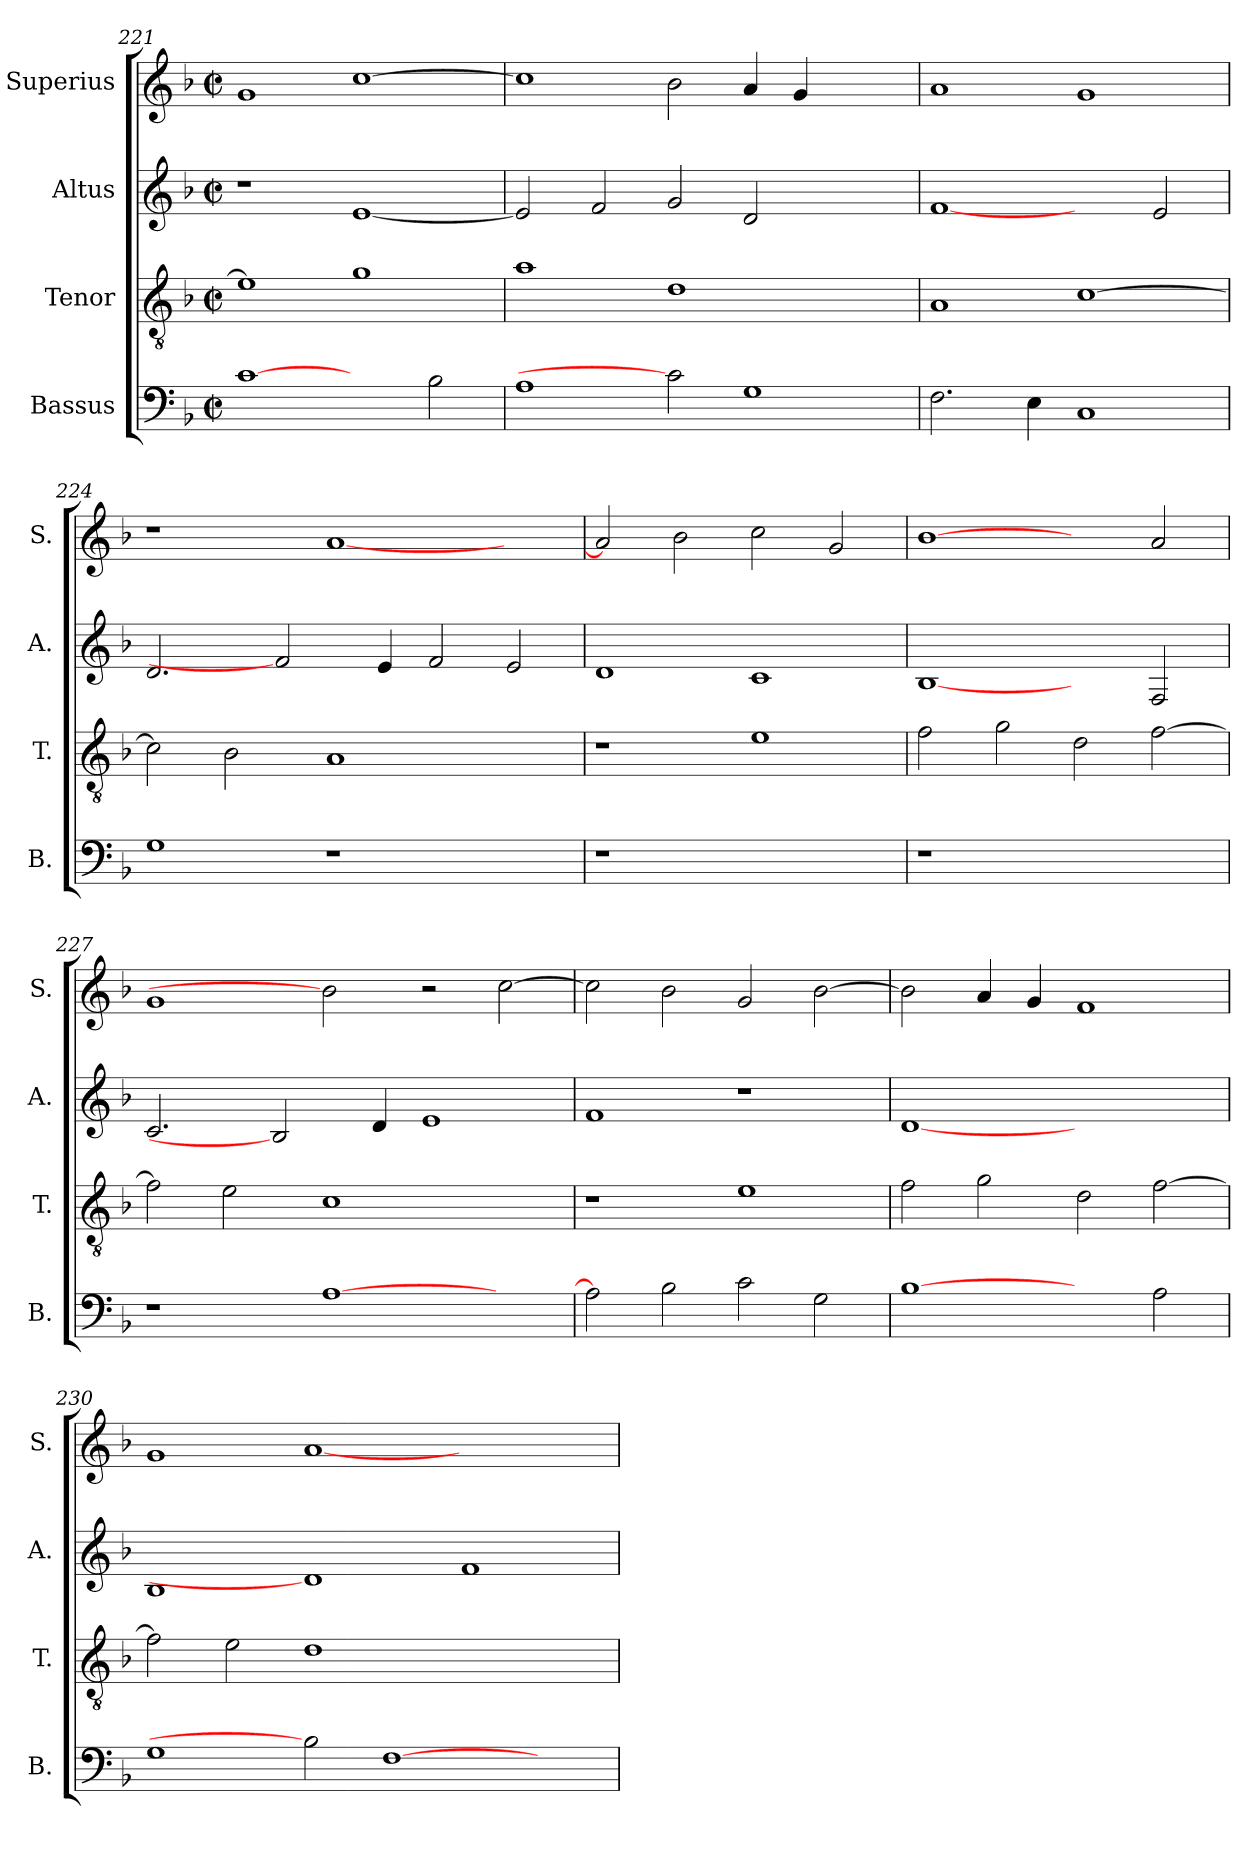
**kern	**kern	**kern	**kern
*part4	*part3	*part2	*part1
*staff4	*staff3	*staff2	*staff1
*I"Bassus	*I"Tenor	*I"Altus	*I"Superius
*I'B.	*I'T.	*I'A.	*I'S.
*clefF4	*clefGv2	*clefG2	*clefG2
*	*ITrd7c12	*	*
*k[b-]	*k[b-]	*k[b-]	*k[b-]
*F:	*F:	*F:	*F:
*M2/2	*M2/2	*M2/2	*M2/2
*met(c|)	*met(c|)	*met(c|)	*met(c|)
=221	=221	=221	=221
[1ci	1Ei]	1r	1gi
2ryy	1Gi	[<1ei	[>1cci
2B-i\	.	.	.
=222	=222	=222	=222
1Ai	1Ai	2ei/]	1cci]
.	.	2fi/	.
2ci]	1Di	2gi/	2b-i\
1Gi	.	2di/	4ai/
.	.	.	4gi/
.	2ryy	2ryy	2ryy
=223	=223	=223	=223
2.Fi\	1AAi	[1fi	1ai
4Ei\	.	.	.
1Ci	[>1Ci	2ryy	1gi
.	.	2ei/	.
!!LO:LB:g=z
=224	=224	=224	=224
1Gi	2Ci\]	2.di/	1r
.	2BB-i\	.	.
.	.	2fi]	.
1r	1AAi	.	[<1ai
.	.	4ei/	.
.	.	2fi/	.
2ryy	2ryy	2ei/	2ryy
=225	=225	=225	=225
!LO:N:vis=1	!	!	!
1r	1r	1di	2ai/]
.	.	.	2b-i\
1ryy	1Ei	1ci	2cci\
.	.	.	2gi/
=226	=226	=226	=226
!LO:N:vis=1	!	!	!
1r	2Fi\	[1B-i	[1b-i
.	2Gi\	.	.
1ryy	2Di\	2ryy	2ryy
.	[>2Fi\	2Fi/	2ai/
=227	=227	=227	=227
1r	2Fi\]	2.ci/	1gi
.	2Ei\	.	.
.	.	2B-i]	.
[>1Ai	1Ci	.	2b-i]
.	.	4di/	.
.	.	1ei	2r
2ryy	2ryy	.	[>2cci\
=228	=228	=228	=228
2Ai\]	1r	1fi	2cci\]
2B-i\	.	.	2b-i\
2ci\	1Ei	1r	2gi/
2Gi\	.	.	[>2b-i\
!!LO:PB:g=z
=229	=229	=229	=229
[1B-i	2Fi\	[1di	2b-i\]
.	2Gi\	.	4ai/
.	.	.	4gi/
2ryy	2Di\	1ryy	1fi
2Ai\	[>2Fi\	.	.
=230	=230	=230	=230
1Gi	2Fi\]	1B-i	1gi
.	2Ei\	.	.
2B-i]	1Di	1di]	[<1ai
[>1Fi	.	.	.
.	1ryy	1fi	1ryy
2ryy	.	.	.
=	=	=	=
*-	*-	*-	*-
